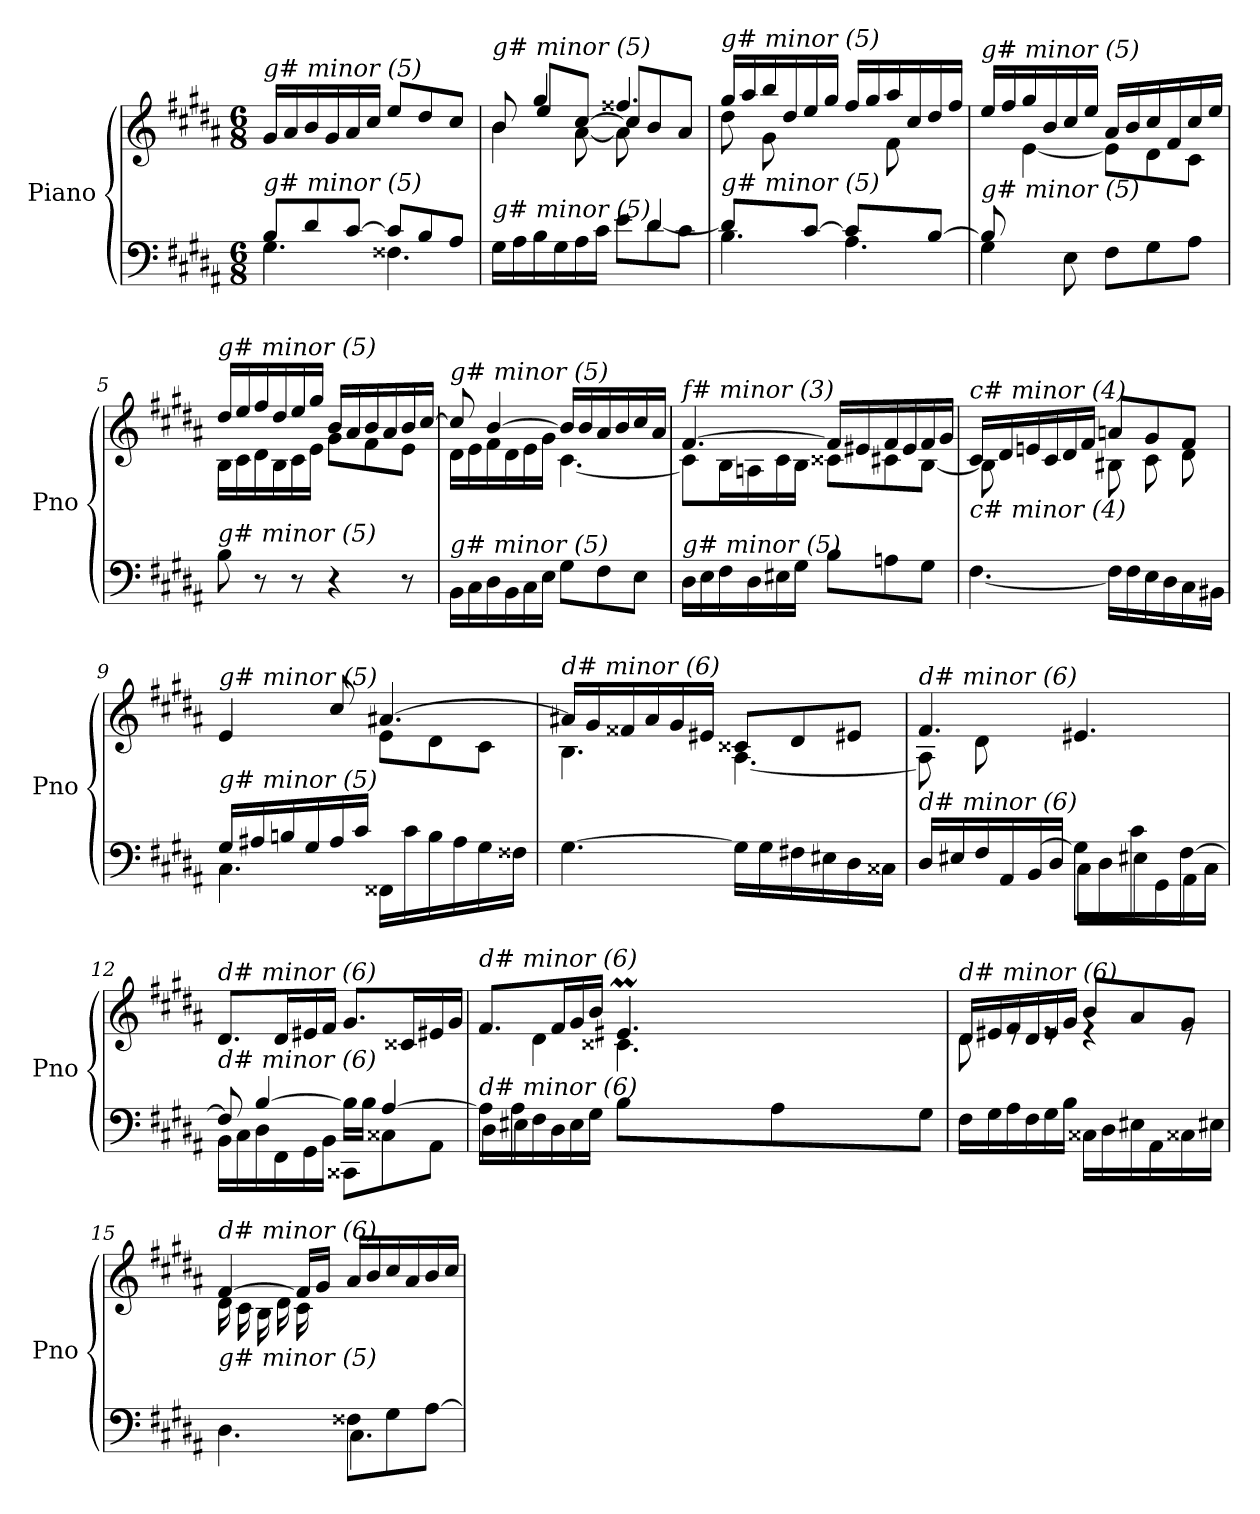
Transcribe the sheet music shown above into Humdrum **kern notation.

**kern	**kern
*part1	*part1
*staff2	*staff1
*I"Piano	*
*I'Pno	*
*clefF4	*clefG2
*k[f#c#g#d#a#]	*k[f#c#g#d#a#]
*M6/8	*M6/8
=1	=1
*^	*
!	!	!LO:TX:i:t=g# minor (5)
!LO:TX:i:t=g# minor (5)	!	!
8B/L	4.G#\	16g#/LL
.	.	16a#/
8d#/	.	16b/
.	.	16g#/
[8c#/J	.	16a#/
.	.	16cc#/JJ
8c#/L]	4.F##X\	8ee/L
8B/	.	8dd#/
8A#/J	.	8cc#/J
=2	=2	=2
*^	*	*^
*	*	*^	*	*^
*	*	*	*	*	*	*^
!	!	!	!	!LO:TX:i:t=g# minor (5)	!	!	!
!LO:TX:i:t=g# minor (5)	!	!	!	!	!	!	!
2ryy	8ryy	16G#\LL	2ryy	8b/	4b\	8ryy	2ryy
.	.	16A#\	.	.	.	.	.
.	2ryy	16B\	.	4gg#/	.	8ee/L	.
.	.	16G#\	.	.	.	.	.
.	.	16A#\	.	.	[8a#\	[8cc#/J	.
.	.	16c#\JJ	.	.	.	.	.
.	.	8e\L	.	4.ff##X/	8a#\]	8cc#/L]	.
4ryy	.	8d#\	[4d#/	.	4ryy	8b/	4ryy
.	8ryy	8c#\J	.	.	.	8a#/J	.
*	*	*v	*v	*	*	*	*
*	*	*	*	*	*v	*v
=3	=3	=3	=3	=3	=3
!	!	!	!LO:TX:i:t=g# minor (5)	!	!
!LO:TX:i:t=g# minor (5)	!	!	!	!	!
8ryy	4.B\	8d#/L]	16gg#/LL	8dd#\	8ryy
.	.	.	16aa#/	.	.
2ryy	.	8ryy	16bb/	2ryy	8g#\
.	.	.	16dd#/	.	.
.	.	[8c#/J	16ee/	.	4ryy
.	.	.	16gg#/JJ	.	.
.	4.A#\	8c#/L]	16ff#/LL	.	.
.	.	.	16gg#/	.	.
.	.	8ryy	16aa#/	.	8f#\
.	.	.	16cc#/	.	.
8ryy	.	[8B/J	16dd#/	8ryy	8ryy
.	.	.	16ff#/JJ	.	.
*	*v	*v	*	*	*
*	*	*	*v	*v
=4	=4	=4	=4
!	!	!LO:TX:i:t=g# minor (5)	!
!LO:TX:i:t=g# minor (5)	!	!	!
4G#\	8B/]	16ee/LL	8ryy
.	.	16ff#/	.
.	2ryy	16gg#/	[4e\
.	.	16b/	.
8E\	.	16cc#/	.
.	.	16ee/JJ	.
8F#\L	.	16a#/LL	8e\L]
.	.	16b/	.
8G#\	.	16cc#/	8d#\
.	.	16f#/	.
8A#\J	8ryy	16cc#/	8c#\J
.	.	16ee/JJ	.
*v	*v	*	*
!!LO:LB:g=z	!!
=5	=5	=5
!	!LO:TX:i:t=g# minor (5)	!
!LO:TX:i:t=g# minor (5)	!	!
8B\	16dd#/LL	16B\LL
.	16ee/	16c#\
8r	16ff#/	16d#\
.	16dd#/	16B\
8r	16ee/	16c#\
.	16gg#/JJ	16e\JJ
4r	16b/LL	8g#\L
.	16a#/	.
.	16b/	8f#\
.	16a#/	.
8r	16b/	8e\J
.	[16cc#/JJ	.
=6	=6	=6
!	!LO:TX:i:t=g# minor (5)	!
!LO:TX:i:t=g# minor (5)	!	!
16BB\LL	8cc#/]	16d#\LL
16C#\	.	16e\
16D#\	[4b/	16f#\
16BB\	.	16d#\
16C#\	.	16e\
16E\JJ	.	16g#\JJ
8G#\L	16b/LL]	[4.c#\
.	16b/	.
8F#\	16a#/	.
.	16b/	.
8E\J	16cc#/	.
.	16a#/JJ	.
=7	=7	=7
!	!LO:TX:i:t=f# minor (3)	!
!LO:TX:i:t=g# minor (5)	!	!
16D#\LL	[4.f#/	8c#\L]
16E\	.	.
16F#\	.	16B\L
16D#\	.	16An\
16E#X\	.	16c#\
16G#\JJ	.	16B\JJ
8B\L	16f#/LL]	8c##Xi\L
.	16e#X/	.
8An\	16f#/	8c#\
.	16e#/	.
8G#\J	16f#/	[8B\J
.	16g#/JJ	.
!!LO:LB:g=z	!!
=8	=8	=8
*^	*	*
!	!	!LO:TX:i:t=c# minor (4)	!
!LO:TX:i:t=c# minor (4)	!	!	!
8ryy	[4.F#\	16c#/LL	8B\L]
.	.	16d#/	.
16An/L	.	16en/	4ryy
16G#/	.	16c#/	.
16A/	.	16d#/	.
16F#/JJ	.	16f#/JJ	.
4.ryy	16F#\LL]	8an/L	8B#X\L
.	16F#\	.	.
.	16E\	8g#/	8c#\
.	16D#\	.	.
.	16C#\	8f#/J	8d#\J
.	16BB#X\JJ	.	.
=9	=9	=9	=9
!	!	!LO:TX:i:t=g# minor (5)	!
!LO:TX:i:t=g# minor (5)	!	!	!
16G#/LL	4.C#\	4e/	4.ryy
16A#X/	.	.	.
16Bn/	.	.	.
16G#/	.	.	.
16A#/	.	8cc#/	.
16c#/JJ	.	.	.
4.ryy	16FF##X\LL	[4.a#X/	8e\L
.	16c#\	.	.
.	16B\	.	8d#\
.	16A#\	.	.
.	16G#\	.	8c#\J
.	16F##X\JJ	.	.
=10	=10	=10	=10
!	!	!LO:TX:i:t=d# minor (6)	!
!LO:TX:i:t=d# minor (6)	!	!	!
*v	*v	*	*
[4.G#\	16a#X/LL]	4.B\
.	16g#/	.
.	16f##X/	.
.	16a#/	.
.	16g#/	.
.	16e#X/JJ	.
16G#\LL]	8c##X/L	[4.A#\
16G#\	.	.
16F#X\	8d#/	.
16E#X\	.	.
16D#\	8e#X/J	.
16C##X\JJ	.	.
!!LO:LB:g=z	!!
=11	=11	=11
*^	*	*
!	!	!LO:TX:i:t=d# minor (6)	!
!LO:TX:i:t=d# minor (6)	!	!	!
4ryy	16D#/LL	4.f#/	8A#\L]
.	16E#X/	.	.
.	16F#/	.	8d#\
.	16AA#/	.	.
[8G#/J	16BB/	.	2ryy
.	16D#/JJ	.	.
8G#\L]	16C#\LL	4.e#X/	.
.	16D#\	.	.
8c#\	16E#X\	.	.
.	16GG#\	.	.
[8F#\J	16AA#\	.	.
.	16C#\JJ	.	.
*	*	*v	*v
=12	=12	=12
!	!	!LO:TX:i:t=d# minor (6)
!LO:TX:i:t=d# minor (6)	!	!
8F#/]	16BB\LL	8.d#/L
.	16C#\	.
[4B/	16D#\	.
.	16FF#\	16d#/L
.	16GG#\	16e#X/
.	16BB\JJ	16f#/JJ
16B\LL]	8CC##X\L	8.g#/L
16B\JJ	.	.
[4A#/	8C##X\	.
.	.	16c##X/L
.	8AA#\J	16e#X/
.	.	16g#/JJ
!!LO:LB:g=z
=13	=13	=13
*	*^	*^
*	*	*	*	*^
!	!	!	!LO:TX:i:t=d# minor (6)	!	!
!LO:TX:i:t=d# minor (6)	!	!	!	!	!
16A#\LL]	4.ryy	16D#\LL	8.f#/L	8ryy	4.ryy
16A#\JJ	.	16E#X\	.	.	.
2ryy	.	16F#\	.	4d#\	.
.	.	16D#\	16f#/L	.	.
.	.	16E#\	16g#/	.	.
.	.	16G#\JJ	16b/JJ	.	.
.	4.ryy	8B\L	4.e#Xm/	4.c##X\	64f#yy
.	.	.	.	.	64e#yy
.	.	.	.	.	64f#yy
.	.	.	.	.	64e#yy
.	.	.	.	.	64f#yy
.	.	.	.	.	64e#yy
.	.	.	.	.	64f#yy
.	.	.	.	.	64e#yy
.	.	8A#\	.	.	64f#yy
.	.	.	.	.	64e#yy
.	.	.	.	.	64f#yy
.	.	.	.	.	64e#yy
.	.	.	.	.	64f#yy
.	.	.	.	.	64e#yy
.	.	.	.	.	64f#yy
.	.	.	.	.	[64e#yy
8ryy	.	8G#\J	.	.	8e#yy]
!!LO:PB:g=z
=14	=14	=14	=14	=14	=14
!	!	!	!LO:TX:i:t=d# minor (6)	!	!
!LO:TX:i:t=d# minor (6)	!	!	!	!	!
*v	*v	*v	*	*	*
*	*	*v	*v
16F#\LL	16d#/LL	8d#\
16G#\	16e#X/	.
16A#\	16f#/	8re
16F#\	16d#/	.
16G#\	16e#/	8re
16B\JJ	16g#/JJ	.
16C##X\LL	8b/L	4re
16D#\	.	.
16E#X\	8a#/	.
16AA#\	.	.
16C##X\	8g#/J	8re
16E#X\JJ	.	.
=15	=15	=15
*^	*	*
!	!	!LO:TX:i:t=d# minor (6)	!
!LO:TX:i:t=g# minor (5)	!	!	!
4ryy	4.D#\	[4f#/	16d#\LL
.	.	.	16c#\
.	.	.	16B\
.	.	.	16d#\
16ryy	.	16f#/LL]	16c#\
16A#/JJ	.	16g#/JJ	4..ryy
8F##X\L	4.C#\	16a#/LL	.
.	.	16b/	.
8G#\	.	16cc#/	.
.	.	16a#/	.
[8A#\J	.	16b/	.
.	.	16cc#/JJ	.
*v	*v	*	*
*	*v	*v
=	=
*-	*-
